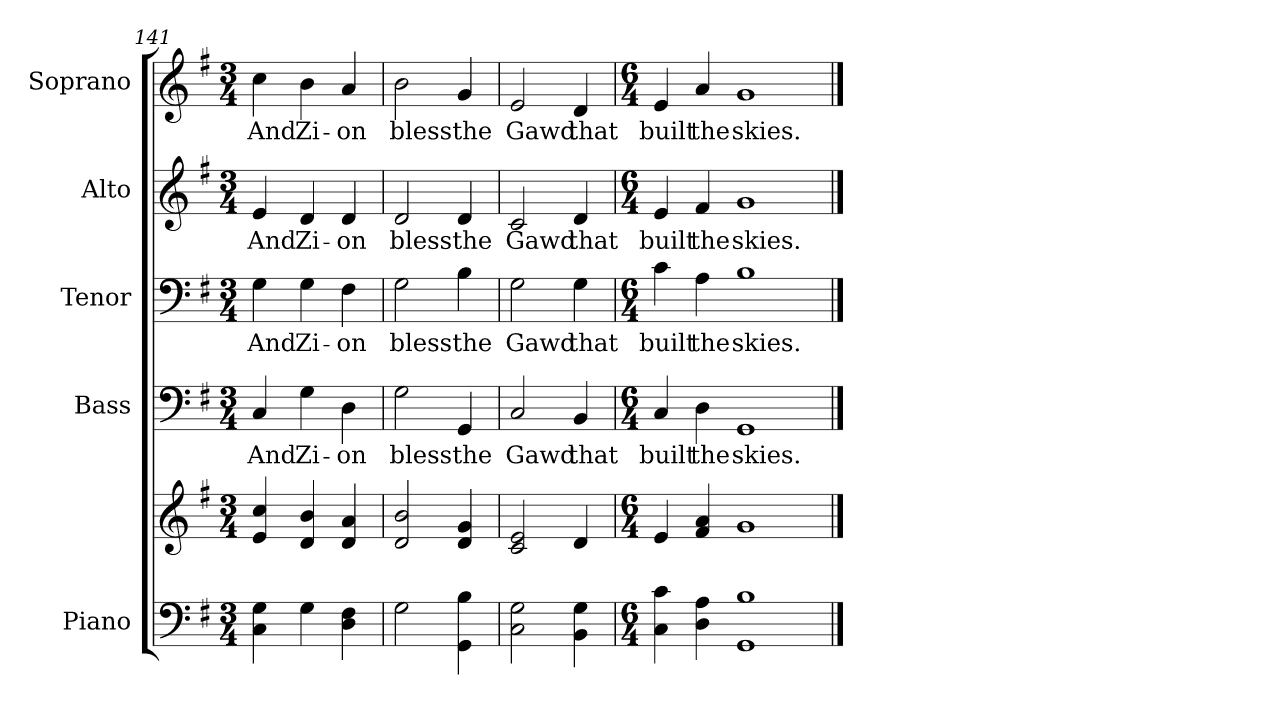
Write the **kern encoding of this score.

**kern	**kern	**kern	**text	**kern	**text	**kern	**text	**kern	**text
*part5	*part5	*part4	*part4	*part3	*part3	*part2	*part2	*part1	*part1
*staff6	*staff5	*staff4	*staff4	*staff3	*staff3	*staff2	*staff2	*staff1	*staff1
*I"Piano	*	*I"Bass	*	*I"Tenor	*	*I"Alto	*	*I"Soprano	*
*I'Pno.	*	*I'B.	*	*I'T.	*	*I'A.	*	*I'S.	*
!!LO:PB:g=z
*clefF4	*clefG2	*clefF4	*	*clefF4	*	*clefG2	*	*clefG2	*
*k[f#]	*k[f#]	*k[f#]	*	*k[f#]	*	*k[f#]	*	*k[f#]	*
*G:	*G:	*G:	*	*G:	*	*G:	*	*G:	*
*M3/4	*M3/4	*M3/4	*	*M3/4	*	*M3/4	*	*M3/4	*
=141	=141	=141	=141	=141	=141	=141	=141	=141	=141
!	!	!	!LO:LY:b:color=#000000	!	!	!	!	!	!
!	!	!	!	!	!LO:LY:b:color=#000000	!	!	!	!
!	!	!	!	!	!	!	!LO:LY:b:color=#000000	!	!
!	!	!	!	!	!	!	!	!	!LO:LY:b:color=#000000
4Ci\ 4Gi	4ei/ 4cci	4Ci/	And	4Gi\	And	4ei/	And	4cci\	And
!	!	!	!LO:LY:b:color=#000000	!	!	!	!	!	!
!	!	!	!	!	!LO:LY:b:color=#000000	!	!	!	!
!	!	!	!	!	!	!	!LO:LY:b:color=#000000	!	!
!	!	!	!	!	!	!	!	!	!LO:LY:b:color=#000000
4Gi\	4di/ 4bi	4Gi\	Zi-	4Gi\	Zi-	4di/	Zi-	4bi\	Zi-
!	!	!	!LO:LY:b:color=#000000	!	!	!	!	!	!
!	!	!	!	!	!LO:LY:b:color=#000000	!	!	!	!
!	!	!	!	!	!	!	!LO:LY:b:color=#000000	!	!
!	!	!	!	!	!	!	!	!	!LO:LY:b:color=#000000
4Di\ 4F#i	4di/ 4ai	4Di\	-on	4F#i\	-on	4di/	-on	4ai/	-on
=142	=142	=142	=142	=142	=142	=142	=142	=142	=142
!	!	!	!LO:LY:b:color=#000000	!	!	!	!	!	!
!	!	!	!	!	!LO:LY:b:color=#000000	!	!	!	!
!	!	!	!	!	!	!	!LO:LY:b:color=#000000	!	!
!	!	!	!	!	!	!	!	!	!LO:LY:b:color=#000000
2Gi\	2di/ 2bi	2Gi\	bless	2Gi\	bless	2di/	bless	2bi\	bless
!	!	!	!LO:LY:b:color=#000000	!	!	!	!	!	!
!	!	!	!	!	!LO:LY:b:color=#000000	!	!	!	!
!	!	!	!	!	!	!	!LO:LY:b:color=#000000	!	!
!	!	!	!	!	!	!	!	!	!LO:LY:b:color=#000000
4GGi\ 4Bi	4di/ 4gi	4GGi/	the	4Bi\	the	4di/	the	4gi/	the
!!LO:LB:g=z
=143	=143	=143	=143	=143	=143	=143	=143	=143	=143
!	!	!	!LO:LY:b:color=#000000	!	!	!	!	!	!
!	!	!	!	!	!LO:LY:b:color=#000000	!	!	!	!
!	!	!	!	!	!	!	!LO:LY:b:color=#000000	!	!
!	!	!	!	!	!	!	!	!	!LO:LY:b:color=#000000
2Ci\ 2Gi	2ci/ 2ei	2Ci/	Gawd	2Gi\	Gawd	2ci/	Gawd	2ei/	Gawd
!	!	!	!LO:LY:b:color=#000000	!	!	!	!	!	!
!	!	!	!	!	!LO:LY:b:color=#000000	!	!	!	!
!	!	!	!	!	!	!	!LO:LY:b:color=#000000	!	!
!	!	!	!	!	!	!	!	!	!LO:LY:b:color=#000000
4BBi\ 4Gi	4di/	4BBi/	that	4Gi\	that	4di/	that	4di/	that
=144	=144	=144	=144	=144	=144	=144	=144	=144	=144
*M6/4	*M6/4	*M6/4	*	*M6/4	*	*M6/4	*	*M6/4	*
!	!	!	!LO:LY:b:color=#000000	!	!	!	!	!	!
!	!	!	!	!	!LO:LY:b:color=#000000	!	!	!	!
!	!	!	!	!	!	!	!LO:LY:b:color=#000000	!	!
!	!	!	!	!	!	!	!	!	!LO:LY:b:color=#000000
4Ci\ 4ci	4ei/	4Ci/	built	4ci\	built	4ei/	built	4ei/	built
!	!	!	!LO:LY:b:color=#000000	!	!	!	!	!	!
!	!	!	!	!	!LO:LY:b:color=#000000	!	!	!	!
!	!	!	!	!	!	!	!LO:LY:b:color=#000000	!	!
!	!	!	!	!	!	!	!	!	!LO:LY:b:color=#000000
4Di\ 4Ai	4f#i/ 4ai	4Di\	the	4Ai\	the	4f#i/	the	4ai/	the
!	!	!	!LO:LY:b:color=#000000	!	!	!	!	!	!
!	!	!	!	!	!LO:LY:b:color=#000000	!	!	!	!
!	!	!	!	!	!	!	!LO:LY:b:color=#000000	!	!
!	!	!	!	!	!	!	!	!	!LO:LY:b:color=#000000
1GGi 1Bi	1gi	1GGi	skies.	1Bi	skies.	1gi	skies.	1gi	skies.
==	==	==	==	==	==	==	==	==	==
*-	*-	*-	*-	*-	*-	*-	*-	*-	*-
